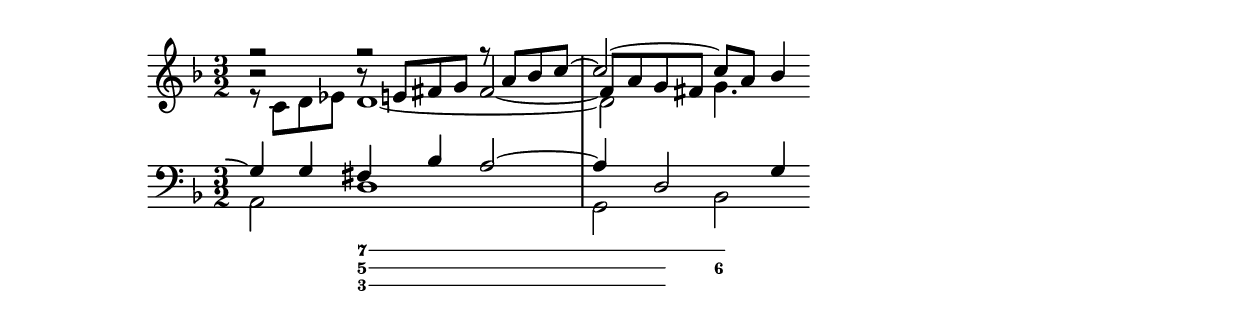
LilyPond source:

\language "english"
\include "lily/helper.ly"

global = {\key f \major \time 3/2}

soprano = \relative { \voiceOne
r2 r2 {f''8\rest a, bf c~} |	% mm.1
\once \override Tie.staff-position = 5 c2~ c8 a8 bf4 % mm.2
}

altoI = \relative { \voiceTwo
{r8 c' d ef} d1~ |					% mm.1
\once \override NoteColumn.force-hshift = 0.5 d2 g4.	% mm.2
}

altoII = \relative { \voiceThree
b'2\rest {b8\rest e,! fs g} fs2_~ |	% mm.1
{fs8 a g fs}				% mm.2
}

tenor = \relative { \voiceOne
\brokenTie #DOWN #-0.9 #2.7
g4 g4 fs4 bf a2~ |	% mm.1
a4 d,2 g4		% mm.2
}

bass = \relative { \voiceTwo
a,2  d1 |	% mm.1
g,2 bf2		% mm.2
}

harmony = \figures {
\bassFigureExtendersOn
s2 <7 5 3>1 |			% mm.1
<7 5 3>4 <7 5 3>4 <7 6>4	% mm.2
}

\score {
    \new PianoStaff <<
        \override PianoStaff.SystemStartBrace.collapse-height = #20
        \override Score.SystemStartBar.collapse-height = #20
        \new Staff = "upper" << \global \clef treble \new Voice { \soprano } \new Voice { \altoI } \new Voice { \altoII }>>
        \new Staff = "lower" << \global \clef bass   \new Voice { \tenor } \new Voice { \bass }  \harmony >>
    >>
}
